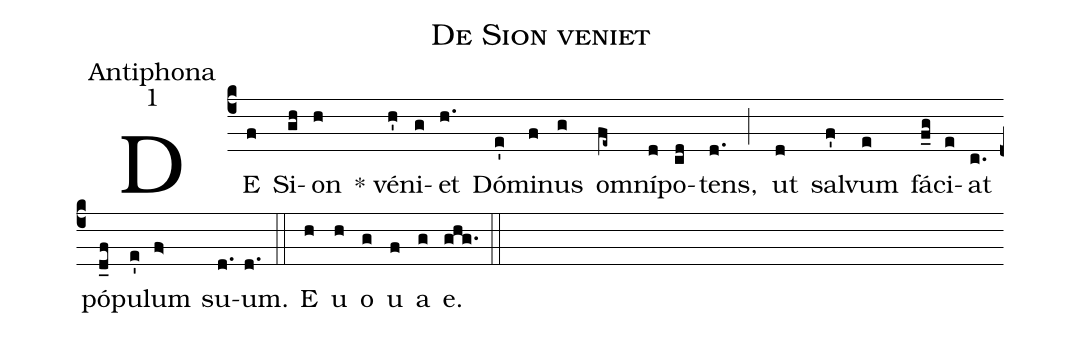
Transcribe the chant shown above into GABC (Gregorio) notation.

name:De Sion veniet;
office-part:Antiphona;
mode:1;
%%
(c4) DE(f) Si(gh)on(h) * vé(h')ni(g)et(h.) Dó(e')mi(f)nus(g) o(fe~)mní(d)po(cd)tens,(d.) (;) ut(d) sal(f')vum(e) fá(f_g)ci(e)at(c.) pó(d_f)pu(e')lum(f>) su(d.)um.(d.) (::)
<eu>E(h) u(h) o(g) u(f) a(g) e.</eu>(ghg.) (::)
